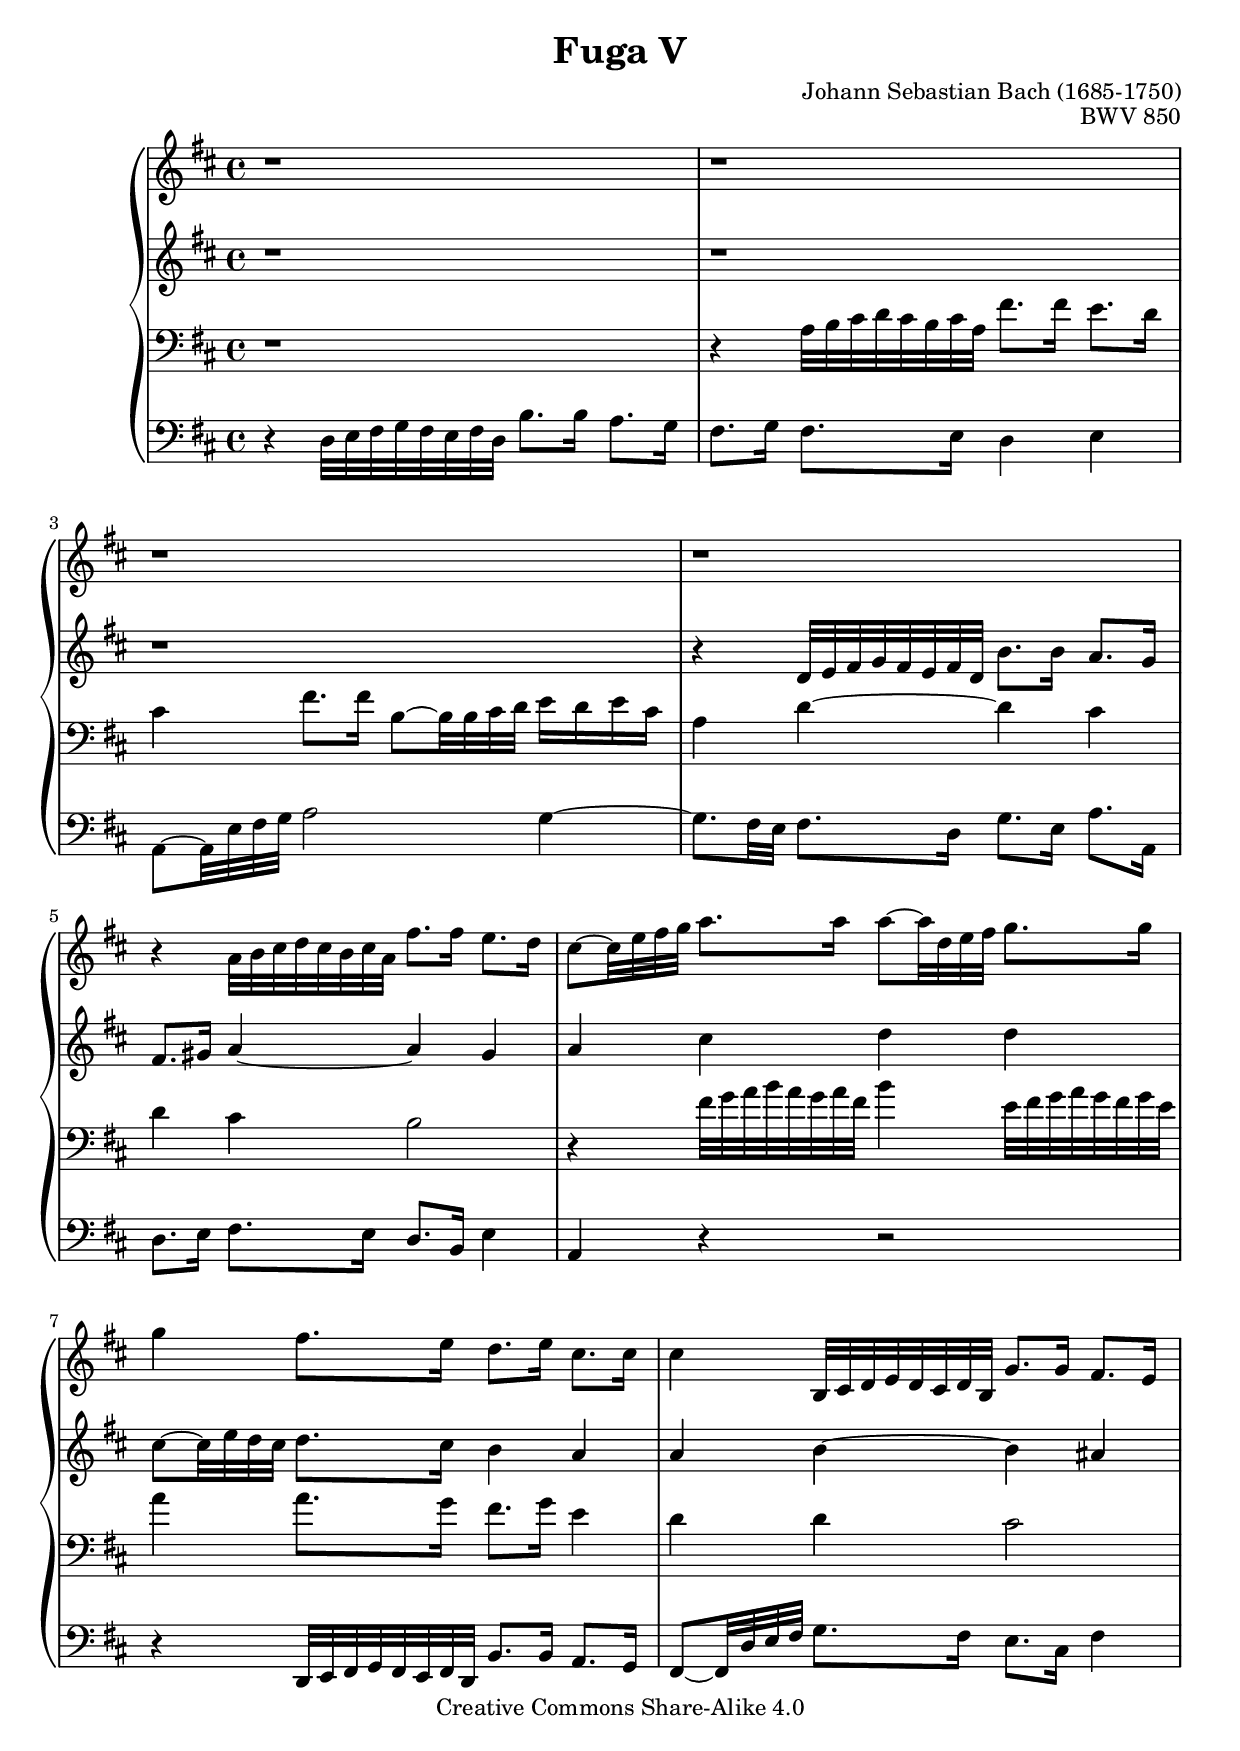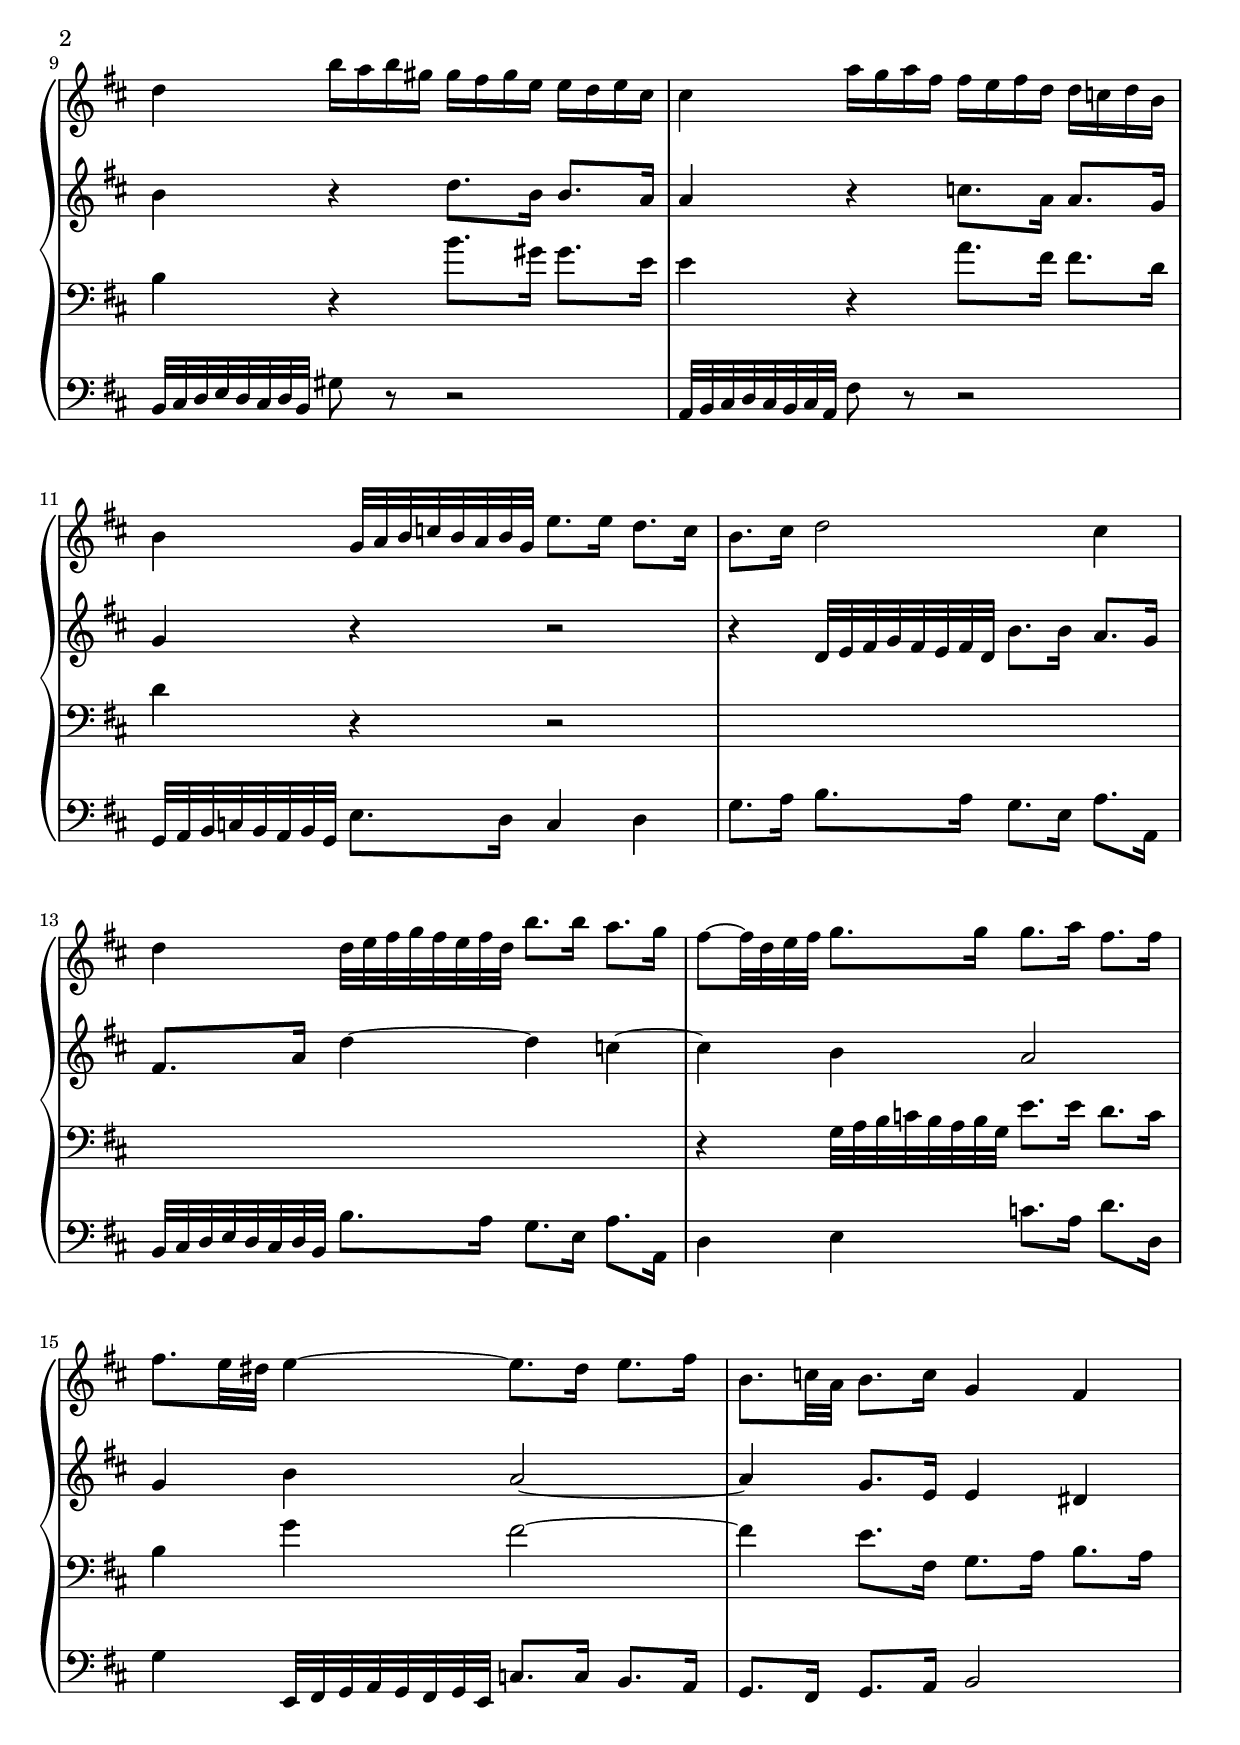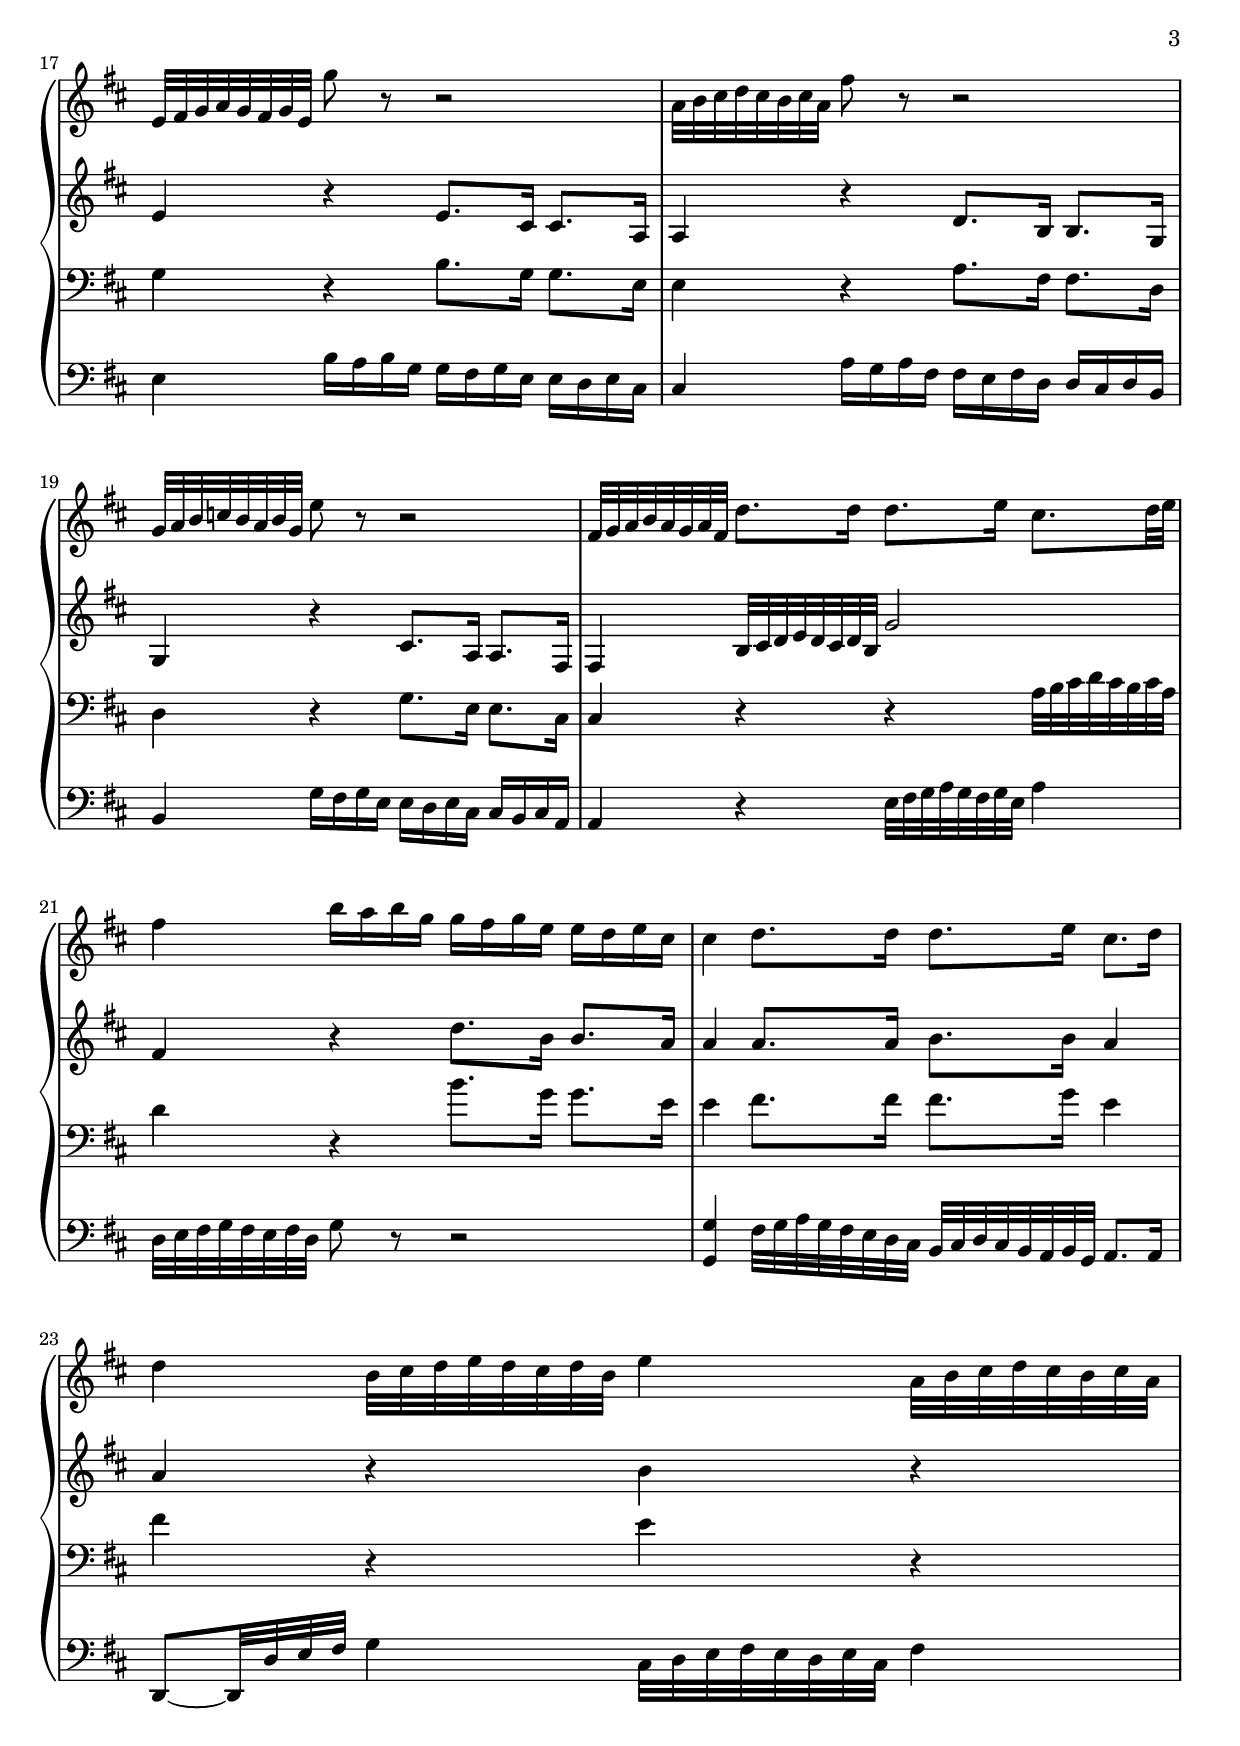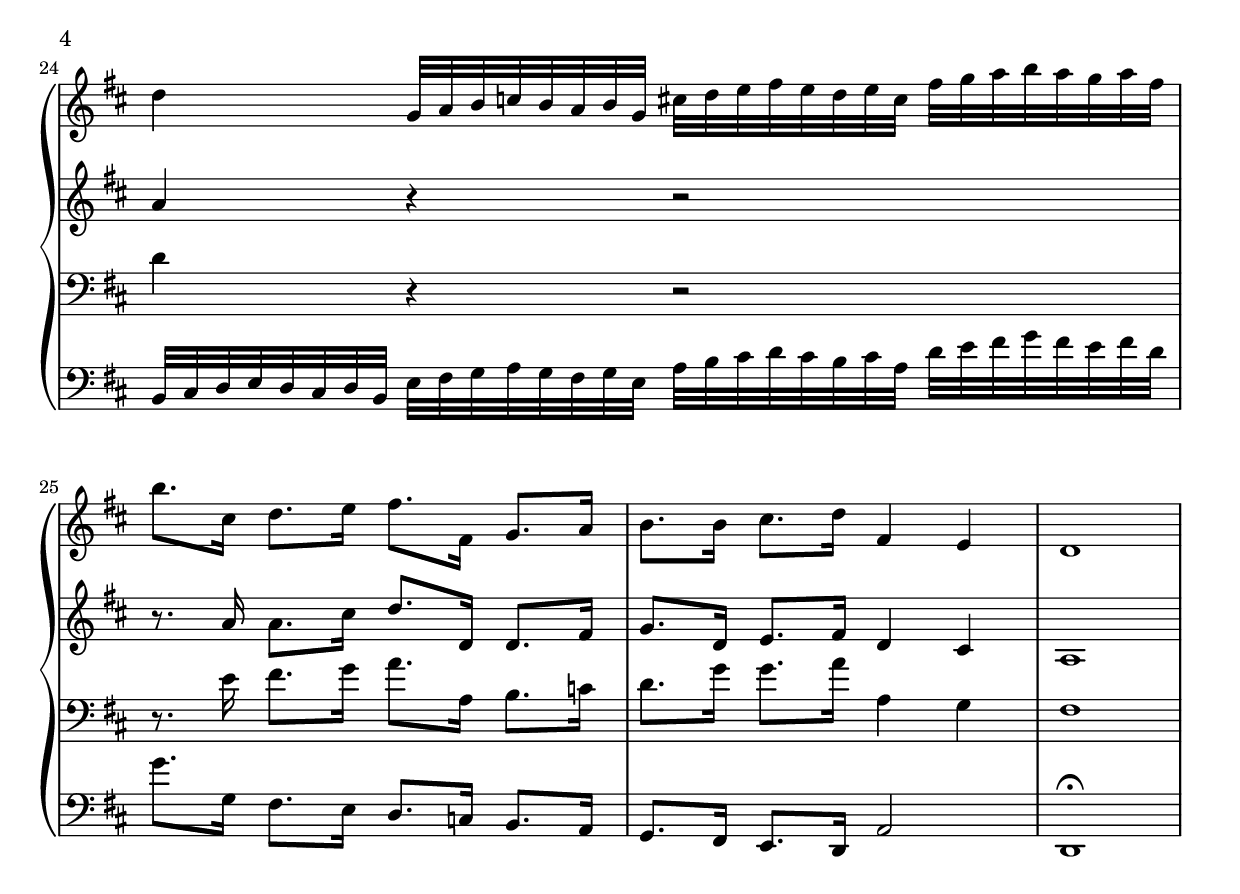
\version "2.11.52"
%\include "notes.lyi"

\include "articulate.ly"
\header {
	title = "Fuga V"
	opus = "BWV 850"
	composer = "Johann Sebastian Bach (1685-1750)"
	
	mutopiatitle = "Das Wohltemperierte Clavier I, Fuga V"
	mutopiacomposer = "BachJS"
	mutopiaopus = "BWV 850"
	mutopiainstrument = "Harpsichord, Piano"
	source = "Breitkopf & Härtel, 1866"

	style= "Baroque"
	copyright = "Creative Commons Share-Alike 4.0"
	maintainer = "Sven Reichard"
}

global = {\time 4/4 \key d \major}

roll = \relative{d32 e fis g fis e fis d}
theme = \relative{\roll b8. b16 a8. g16}
scale = \relative{d e fis g a b cis}
soprano={
  r1 | r1 | r1 | r1 |
  r4 \transpose d a' {\theme} | %5
  \relative c'' {
    cis8~cis32 e fis g a8. a16 a8~a32 d, e fis g8. g16 | %6
    g4 fis8. e16 d8. e16 cis8. cis16 | %7
    cis4
    \modalTranspose d b \scale {\theme}|
    d4 b'16 a b gis gis fis gis e e d e cis |
    cis4 a'16 g a fis fis e fis d d c d b | %10
    b4 \transpose d g' {\theme} |
    b8. cis16 d2 cis4 | %12
    d \transpose d d'' {\theme} | %13
    fis8~fis32 d e fis g8. g16 g8. a16 fis8. fis16 |%14
    fis8. e32 dis e4~e8. dis16 e8. fis16 |%15
    b,8. c32 a b8. c16 g4 fis |%16
    \modalTranspose d e' \scale {\roll} g'8 r r2 |%17
    \modalTranspose d a' \scale {\roll} fis8 r r2 |%18
    \transpose d g' {\roll} e8 r r2 |%19
    \modalTranspose d fis' \scale {\roll} d8. d16 d8. e16 cis8. d32 e |%20
    fis4 b16 a b g g fis g e e d e cis |%21
    cis4 d8. d16 d8. e16 cis8. d16 |%22
    d4 \modalTranspose d b' \scale {\roll}
    e4 \modalTranspose d a' \scale {\roll} |
    d4
    \transpose d g' {\roll}
    \modalTranspose d cis'' \scale {\roll}
    \modalTranspose d fis'' \scale {\roll}|
    b'8. cis,16 d8. e16 fis8. fis,16 g8. a16 |
    b8. b16 cis8. d16 fis,4 e |
    d1

  }
  
}

alto= {
  r1 | r1 | r1 |
  r4 \transpose d d' {\theme}|
  \relative f' {
    fis8. gis16 a4~a gis | %5
    a cis d d | %6
    cis8~cis32 e d cis d8. cis16 b4 a | %7
    a4 b~b ais | %8
    b r d8. b16 b8. a16 | %9
    a4 r c8. a16 a8. g16 |
    g4 r r2 | %11
    r4 \transpose d d'\theme | %12
    fis8. a16 d4~d c~| %13
    c4 b a2 | %14
    g4 b a2~ |%15
    a4 g8. e16 e4 dis |%16
    e r e8. cis16 cis8. a16 |%17
    a4 r d8. b16 b8. g16 |%18
    g4 r cis8. a16 a8. fis16 |%19
    fis4 \modalTranspose d b \scale {\roll} g'2 |%20 
    fis4 r4 d'8. b16 b8. a16 |%21
    a4 a8. a16 b8. b16 a4 |%22
    a r b r|%23
    a r r2 |%24
    r8. a16 a8. cis16 d8. d,16 d8. fis16 |%25
    g8. d16 e8. fis16 d4 cis |%26
    a1%27
    }
  }

tenor =  {
  r1 | %1
  r4 \transpose d a {\theme} | %2
  \relative c' {
    cis4 fis8. fis16 b,8~b32 b cis d e16 d e cis |%3
    a4 d~d cis |%4
    d cis b2  | %5
  }

  r4 \modalTranspose d fis' \scale {\roll} b'4
  \modalTranspose d e' \scale {\roll} |
  
  a'4 a'8. g'16 fis'8. g'16 e'4 | %7
  \relative c' {
    d4 d cis2 | %8
    b4 r b'8. gis16 gis8. e16 |%9
    e4 r a8. fis16 fis8. d16 |%10
    d4 r r2 |%11
    s1 | %12
    s1 | %13
    r4 \transpose d g {\theme} |%14
    b4 g' fis2 ~ |%15
    fis4 e8. fis,16 g8. a16 b8. a16 |%16
    g4 r b8. g16 g8. e16 |%17
    e4 r a8. fis16 fis8. d16 |%18
    d4 r g8. e16 e8. cis16 |%19
    cis4 r4 r4 \modalTranspose d a \scale {\roll} |%20
    d'4 r b'8. g16 g8. e16 |
    e4 fis8. fis16 fis8. g16 e4 |
    fis r e r |
    d r r2 |
    r8. e16 fis8. g16 a8. a,16 b8. c16|
    d8. g16 g8. a16 a,4 g |
    fis1

  }
  
}

bass = 
{|
 r4 \theme  |                            %1
 \relative c {
 fis8. g16 fis8. e16 d4 e |              %2
 a,8~a32 e' fis g a2 g4~ |               %3
 g8. fis32 e fis8. d16 g8. e16 a8. a,16| %4
 d8. e16 fis8. e16 d8. b16 e4 | %5
 a,4 r r2 |%6
}
 r4 \transpose d d, {\theme}%7
 \relative f, {
   fis8~fis32 d' e fis g8. fis16 e8. cis16 fis4  %8
 
 \modalTranspose d b, \scale {\roll } gis8 r r2 | %9
 \modalTranspose d a, \scale {\roll } fis8 r r2 |
				%10
 \transpose d g,  {\roll} e8. d16 c4 d |
				%11
 g8. a16 b8. a16 g8. e16 a8. a,16 |
				%12
 \modalTranspose d b, \scale {\roll} b'8. a16 g8. e16 a8. a,16 |
				%13
 d4 e c'8. a16 d8. d,16 | %14
 g4 \transpose b e, {\modalTranspose d b \scale {\theme }} |
 g,8. fis16 g8. a16 b2 | %16
   e4  b'16 a b g g fis g e e d e cis | %17
   cis4 a'16 g a fis fis e fis d d cis d b %18
   b4  g'16 fis g e e d e cis cis b cis a | %19
 a4 r \modalTranspose d e \scale {\roll} a'4| %20
 \roll g8 r r2 |%21
 <g g,>4 fis32 g a g fis e d cis b cis d cis b a b g a8. a16 | %22
 d,8~d32 d' e fis g4 \modalTranspose d cis \scale {\roll} fis4 | %23
 \modalTranspose d b, \scale {\roll}
 \modalTranspose d e \scale {\roll}
 \modalTranspose d a \scale {\roll}
 \modalTranspose d d' \scale {\roll}| %24
 g'8. g,16 fis8. e16 d8. c16 b8. a16 |%25
 g8. fis16 e8. d16 a'2 |%26
 d,1\fermata %27
 
 }
}

\score {
%\articulate
  \new GrandStaff <<
    \new Staff {\global \clef treble \soprano}
    \new Staff {\global \clef treble \alto}
    \new Staff {\global \clef bass \tenor}
    \new Staff {\global \clef bass \bass}
  >>
  \midi{\tempo 4=60}
  \layout{}
  }

%\score {
%		\new PianoStaff <<
%			#(set-accidental-style 'piano)
%			\set PianoStaff.connectArpeggios = ##t
%			\new Staff = "RH" %\rightHand
%			\new Staff = "LH" %\leftHand 
%		>>
%		\midi{}
%		\layout{}
%}
